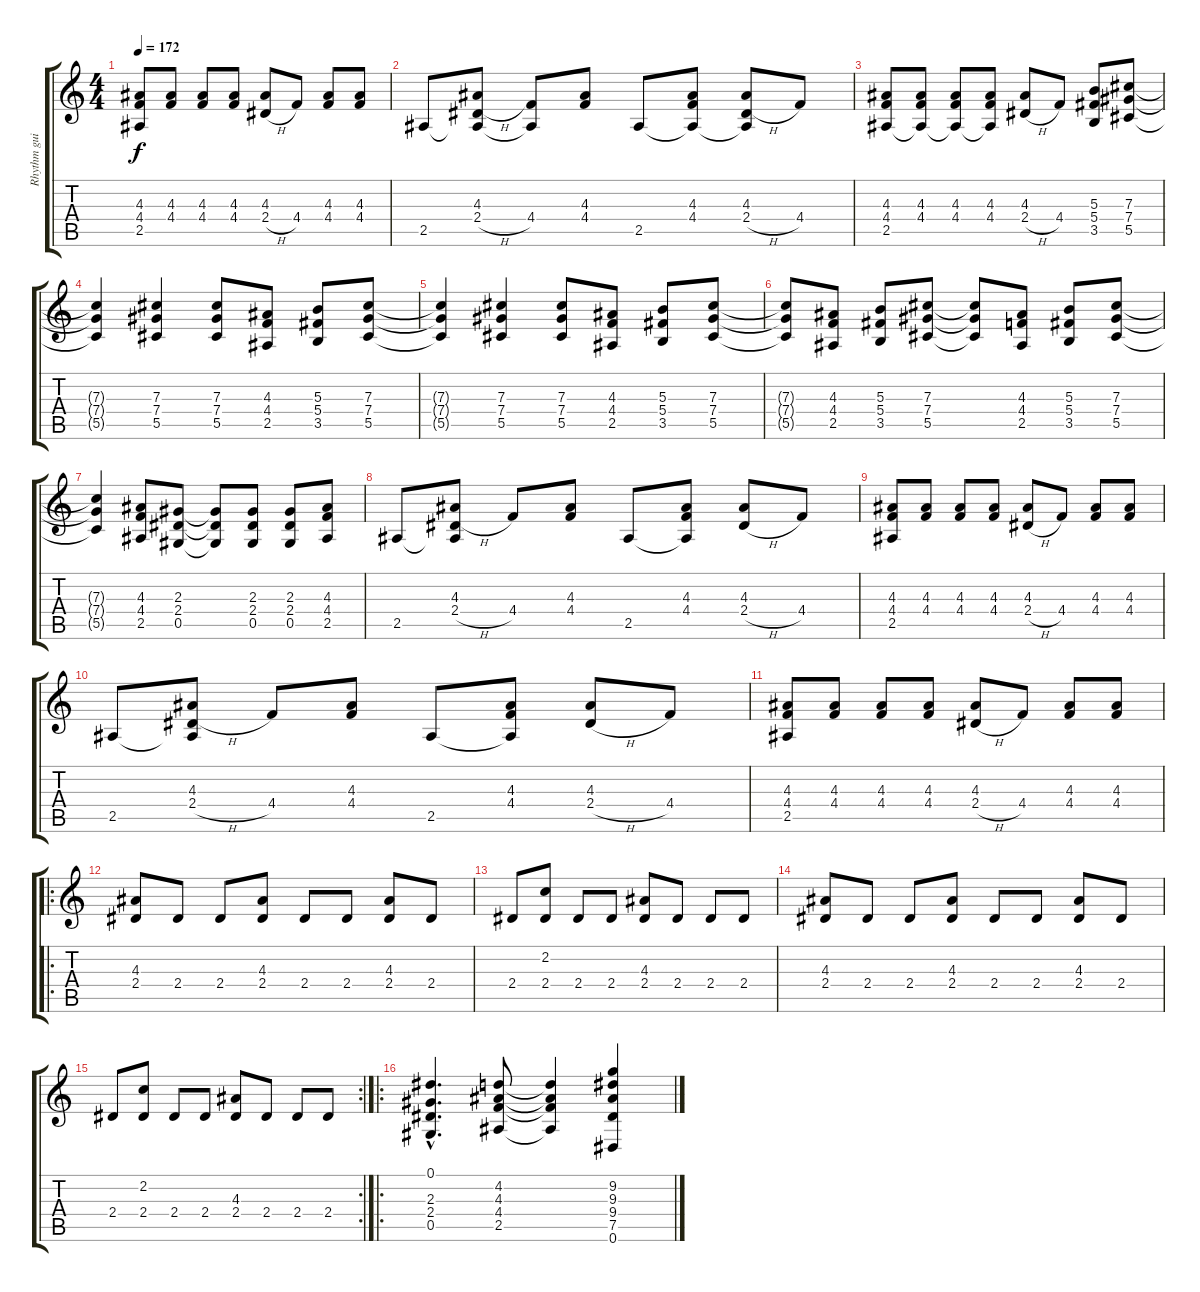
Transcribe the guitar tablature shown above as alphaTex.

\track ("Rhythm guitar" "Rhythm gui") {instrument overdrivenguitar}
\staff {score tabs}
\tuning (Eb4 Bb3 Gb3 Db3 Ab2 Eb2) {hide}
\ts (4 4)
\tempo 172
\clef g2
\ks c
(4.3 4.4 2.5).8{dy f} (4.3 4.4).8 (4.3 4.4).8 (4.3 4.4).8 (4.3 2.4{h}).8 4.4.8 (4.3 4.4).8 (4.3 4.4).8 |
2.5.8 (4.3 2.4{h} 2.5{t}).8 (4.4 2.5{t}).8 (4.3 4.4).8 2.5.8 (4.3 4.4 2.5{t}).8 (4.3 2.4{h} 2.5{t}).8 4.4.8 |
(4.3 4.4 2.5).8 (4.3 4.4 2.5{t}).8 (4.3 4.4 2.5{t}).8 (4.3 4.4 2.5{t}).8 (4.3 2.4{h}).8 4.4.8 (5.3 5.4 3.5).8 (7.3 7.4 5.5).8 |
(7.3{t} 7.4{t} 5.5{t}).4 (7.3 7.4 5.5).4 (7.3 7.4 5.5).8 (4.3 4.4 2.5).8 (5.3 5.4 3.5).8 (7.3 7.4 5.5).8 |
(7.3{t} 7.4{t} 5.5{t}).4 (7.3 7.4 5.5).4 (7.3 7.4 5.5).8 (4.3 4.4 2.5).8 (5.3 5.4 3.5).8 (7.3 7.4 5.5).8 |
(7.3{t} 7.4{t} 5.5{t}).8 (4.3 4.4 2.5).8 (5.3 5.4 3.5).8 (7.3 7.4 5.5).8 (7.3{t} 7.4{t} 5.5{t}).8 (4.3 4.4 2.5).8 (5.3 5.4 3.5).8 (7.3 7.4 5.5).8 |
(7.3{t} 7.4{t} 5.5{t}).4 (4.3 4.4 2.5).8 (2.3 2.4 0.5).8 (2.3{t} 2.4{t} 0.5{t}).8 (2.3 2.4 0.5).8 (2.3 2.4 0.5).8 (4.3 4.4 2.5).8 |
2.5.8 (4.3 2.4{h} 2.5{t}).8 4.4.8 (4.3 4.4).8 2.5.8 (4.3 4.4 2.5{t}).8 (4.3 2.4{h}).8 4.4.8 |
(4.3 4.4 2.5).8 (4.3 4.4).8 (4.3 4.4).8 (4.3 4.4).8 (4.3 2.4{h}).8 4.4.8 (4.3 4.4).8 (4.3 4.4).8 |
2.5.8 (4.3 2.4{h} 2.5{t}).8 4.4.8 (4.3 4.4).8 2.5.8 (4.3 4.4 2.5{t}).8 (4.3 2.4{h}).8 4.4.8 |
(4.3 4.4 2.5).8 (4.3 4.4).8 (4.3 4.4).8 (4.3 4.4).8 (4.3 2.4{h}).8 4.4.8 (4.3 4.4).8 (4.3 4.4).8 |
\ro
(4.3 2.4).8 2.4.8 2.4.8 (4.3 2.4).8 2.4.8 2.4.8 (4.3 2.4).8 2.4.8 |
2.4.8 (2.2 2.4).8 2.4.8 2.4.8 (4.3 2.4).8 2.4.8 2.4.8 2.4.8 |
(4.3 2.4).8 2.4.8 2.4.8 (4.3 2.4).8 2.4.8 2.4.8 (4.3 2.4).8 2.4.8 |
\rc 2
2.4.8 (2.2 2.4).8 2.4.8 2.4.8 (4.3 2.4).8 2.4.8 2.4.8 2.4.8 |
\ro
(0.1{hac} 2.3{hac} 2.4{hac} 0.5{hac}).4{d} (4.2 4.3 4.4 2.5).8 (4.2{t} 4.3{t} 4.4{t} 2.5{t}).4 (9.2 9.3 9.4 7.5 0.6).4
